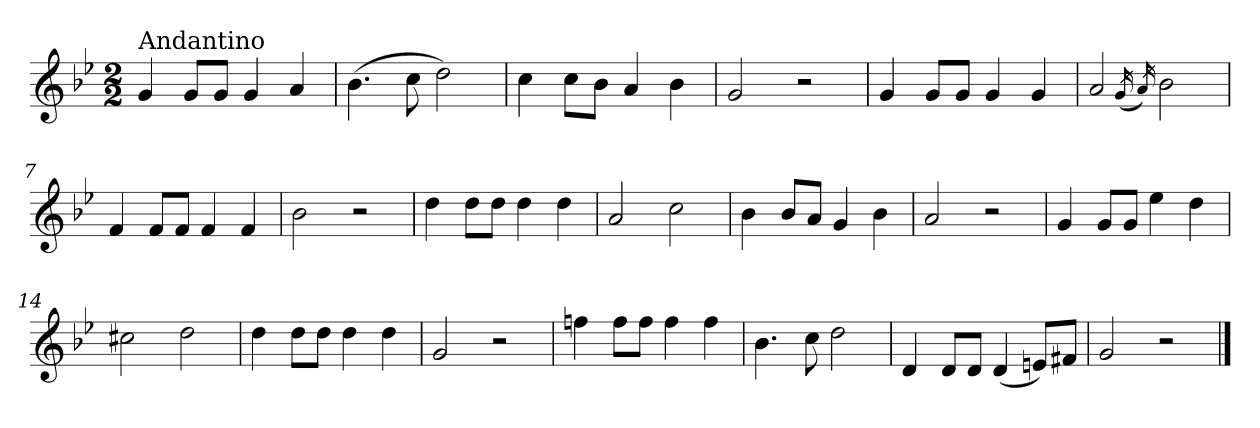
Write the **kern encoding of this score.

**kern
*part1
*staff1
*clefG2
*k[b-e-]
*g:
*M2/2
=1
!LO:TX:a:t=Andantino
4g/
8g/L
8g/J
4g/
4a/
=2
(>4.b-\
8cc\
2dd\)
=3
4cc\
8cc\L
8b-\J
4a/
4b-\
=4
2g/
2r
=5
4g/
8g/L
8g/J
4g/
4g/
!!LO:LB:g=z
=6
2a/
(<16qg/
16qa/)
2b-\
=7
4f/
8f/L
8f/J
4f/
4f/
=8
2b-\
2r
=9
4dd\
8dd\L
8dd\J
4dd\
4dd\
=10
2a/
2cc\
=11
4b-\
8b-/L
8a/J
4g/
4b-\
!!LO:LB:g=z
=12
2a/
2r
=13
4g/
8g/L
8g/J
4ee-\
4dd\
=14
2cc#X\
2dd\
=15
4dd\
8dd\L
8dd\J
4dd\
4dd\
=16
2g/
2r
=17
4ffn\
8ff\L
8ff\J
4ff\
4ff\
!!LO:LB:g=z
=18
4.b-\
8cc\
2dd\
=19
4d/
8d/L
8d/J
(<4d/
8en/L)
8f#X/J
=20
2g/
2r
==
*-
